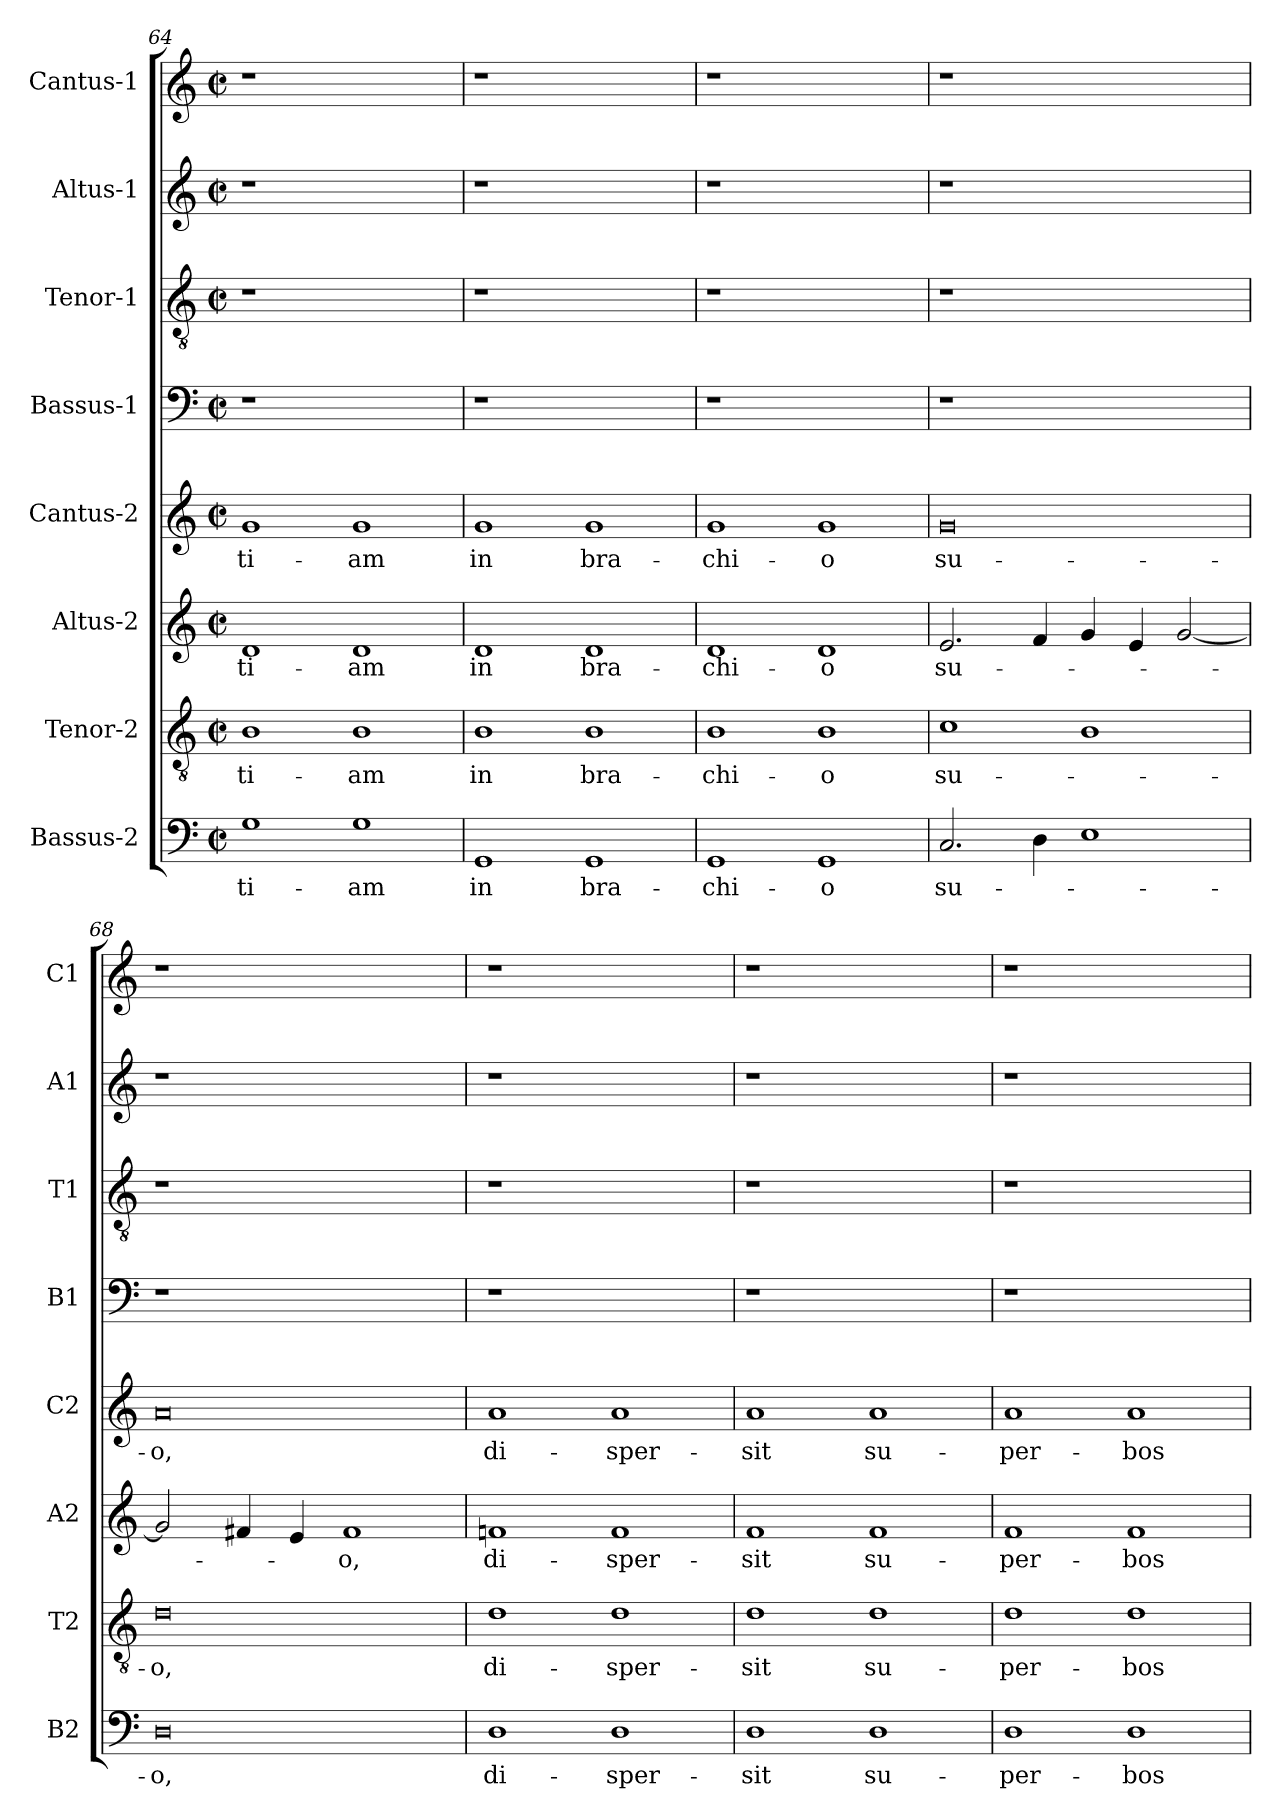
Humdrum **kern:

**kern	**text	**kern	**text	**kern	**text	**kern	**text	**kern	**kern	**kern	**kern
*part8	*part8	*part7	*part7	*part6	*part6	*part5	*part5	*part4	*part3	*part2	*part1
*staff8	*staff8	*staff7	*staff7	*staff6	*staff6	*staff5	*staff5	*staff4	*staff3	*staff2	*staff1
*I"Bassus-2	*	*I"Tenor-2	*	*I"Altus-2	*	*I"Cantus-2	*	*I"Bassus-1	*I"Tenor-1	*I"Altus-1	*I"Cantus-1
*I'B2	*	*I'T2	*	*I'A2	*	*I'C2	*	*I'B1	*I'T1	*I'A1	*I'C1
*clefF4	*	*clefGv2	*	*clefG2	*	*clefG2	*	*clefF4	*clefGv2	*clefG2	*clefG2
*k[]	*	*k[]	*	*k[]	*	*k[]	*	*k[]	*k[]	*k[]	*k[]
*C:	*	*C:	*	*C:	*	*C:	*	*C:	*C:	*C:	*C:
*M2/2	*	*M2/2	*	*M2/2	*	*M2/2	*	*M2/2	*M2/2	*M2/2	*M2/2
*met(c|)	*	*met(c|)	*	*met(c|)	*	*met(c|)	*	*met(c|)	*met(c|)	*met(c|)	*met(c|)
=64	=64	=64	=64	=64	=64	=64	=64	=64	=64	=64	=64
!	!LO:LY:b	!	!LO:LY:b	!	!LO:LY:b	!	!LO:LY:b	!	!	!	!
1G	-ti-	1B	-ti-	1d	-ti-	1g	-ti-	1r	1r	1r	1r
!	!LO:LY:b	!	!LO:LY:b	!	!LO:LY:b	!	!LO:LY:b	!	!	!	!
1G	-am	1B	-am	1d	-am	1g	-am	1ryy	1ryy	1ryy	1ryy
=65	=65	=65	=65	=65	=65	=65	=65	=65	=65	=65	=65
!	!LO:LY:b	!	!LO:LY:b	!	!LO:LY:b	!	!LO:LY:b	!	!	!	!
1GG	in	1B	in	1d	in	1g	in	1r	1r	1r	1r
!	!LO:LY:b	!	!LO:LY:b	!	!LO:LY:b	!	!LO:LY:b	!	!	!	!
1GG	bra-	1B	bra-	1d	bra-	1g	bra-	1ryy	1ryy	1ryy	1ryy
=66	=66	=66	=66	=66	=66	=66	=66	=66	=66	=66	=66
!	!LO:LY:b	!	!LO:LY:b	!	!LO:LY:b	!	!LO:LY:b	!	!	!	!
1GG	-chi-	1B	-chi-	1d	-chi-	1g	-chi-	1r	1r	1r	1r
!	!LO:LY:b	!	!LO:LY:b	!	!LO:LY:b	!	!LO:LY:b	!	!	!	!
1GG	-o	1B	-o	1d	-o	1g	-o	1ryy	1ryy	1ryy	1ryy
=67	=67	=67	=67	=67	=67	=67	=67	=67	=67	=67	=67
!	!LO:LY:b	!	!LO:LY:b	!	!LO:LY:b	!	!LO:LY:b	!	!	!	!
2.C/	su-	1c	su-	2.e/	su-	0g	su-	1r	1r	1r	1r
4D\	.	.	.	4f/	.	.	.	.	.	.	.
1E	.	1B	.	4g/	.	.	.	1ryy	1ryy	1ryy	1ryy
.	.	.	.	4e/	.	.	.	.	.	.	.
.	.	.	.	[2g/	.	.	.	.	.	.	.
=68	=68	=68	=68	=68	=68	=68	=68	=68	=68	=68	=68
!	!LO:LY:b	!	!LO:LY:b	!	!	!	!LO:LY:b	!	!	!	!
0D	-o,	0d	-o,	2g/]	.	0a	-o,	1r	1r	1r	1r
.	.	.	.	4f#X/	.	.	.	.	.	.	.
.	.	.	.	4e/	.	.	.	.	.	.	.
!	!	!	!	!	!LO:LY:b	!	!	!	!	!	!
.	.	.	.	1f#	-o,	.	.	1ryy	1ryy	1ryy	1ryy
!!LO:LB:g=z
=69	=69	=69	=69	=69	=69	=69	=69	=69	=69	=69	=69
!	!LO:LY:b	!	!LO:LY:b	!	!LO:LY:b	!	!LO:LY:b	!	!	!	!
1D	di-	1d	di-	1fni	di-	1a	di-	1r	1r	1r	1r
!	!LO:LY:b	!	!LO:LY:b	!	!LO:LY:b	!	!LO:LY:b	!	!	!	!
1D	-sper-	1d	-sper-	1f	-sper-	1a	-sper-	1ryy	1ryy	1ryy	1ryy
=70	=70	=70	=70	=70	=70	=70	=70	=70	=70	=70	=70
!	!LO:LY:b	!	!LO:LY:b	!	!LO:LY:b	!	!LO:LY:b	!	!	!	!
1D	-sit	1d	-sit	1f	-sit	1a	-sit	1r	1r	1r	1r
!	!LO:LY:b	!	!LO:LY:b	!	!LO:LY:b	!	!LO:LY:b	!	!	!	!
1D	su-	1d	su-	1f	su-	1a	su-	1ryy	1ryy	1ryy	1ryy
=71	=71	=71	=71	=71	=71	=71	=71	=71	=71	=71	=71
!	!LO:LY:b	!	!LO:LY:b	!	!LO:LY:b	!	!LO:LY:b	!	!	!	!
1D	-per-	1d	-per-	1f	-per-	1a	-per-	1r	1r	1r	1r
!	!LO:LY:b	!	!LO:LY:b	!	!LO:LY:b	!	!LO:LY:b	!	!	!	!
1D	-bos	1d	-bos	1f	-bos	1a	-bos	1ryy	1ryy	1ryy	1ryy
=	=	=	=	=	=	=	=	=	=	=	=
*-	*-	*-	*-	*-	*-	*-	*-	*-	*-	*-	*-
